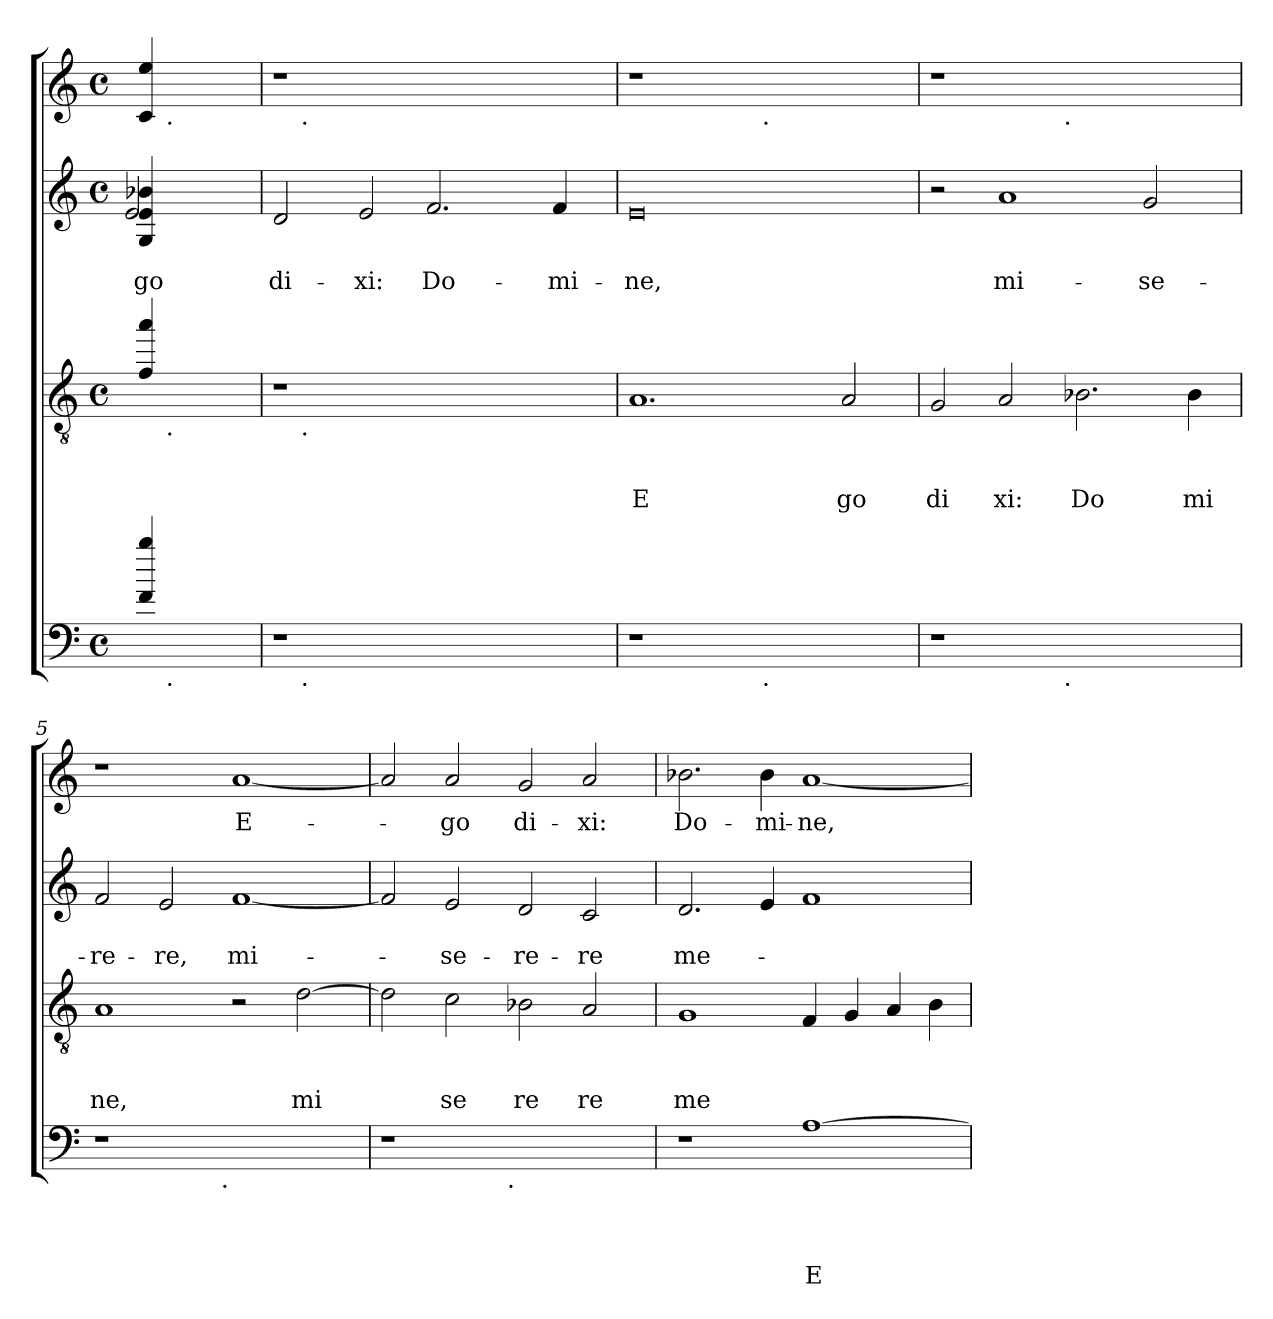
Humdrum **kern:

**kern	**text	**text	**text	**text	**kern	**text	**text	**text	**kern	**text	**text	**kern	**text
*part4	*part4	*part4	*part4	*part4	*part3	*part3	*part3	*part3	*part2	*part2	*part2	*part1	*part1
*staff4	*staff4	*staff4	*staff4	*staff4	*staff3	*staff3	*staff3	*staff3	*staff2	*staff2	*staff2	*staff1	*staff1
!!LO:PB:g=z
*clefF4	*	*	*	*	*clefGv2	*	*	*	*clefG2	*	*	*clefG2	*
*k[]	*	*	*	*	*k[]	*	*	*	*k[]	*	*	*k[]	*
*C:	*	*	*	*	*C:	*	*	*	*C:	*	*	*C:	*
*M4/4	*	*	*	*	*M4/4	*	*	*	*M4/4	*	*	*M4/4	*
*met(c)	*	*	*	*	*met(c)	*	*	*	*met(c)	*	*	*met(c)	*
=1	=1	=1	=1	=1	=1	=1	=1	=1	=1	=1	=1	=1	=1
!	!	!	!	!	!	!	!	!	!	!	!LO:LY:b	!	!
*	*	*	*	*	*	*	*	*	*^	*	*	*	*
!	!	!	!	!	!	!	!	!	!	!	!	!LO:LY:b	!	!
*^	*	*	*	*	*^	*	*	*	*	*	*	*	*^	*
4f/ 4bb/	16..ryy	.	.	.	.	4f/ 4aa/	16..ryy	.	.	.	4G/ 4e/ 4b-X/	2e/	.	-go	4c/ 4ee/	16..ryy	.
!	!	!	!	!	!	!	!	!	!	!	!	!	!	!	!	!LO:TX:b:t=.	!
!	!	!	!	!	!	!	!LO:TX:b:t=.	!	!	!	!	!	!	!	!	!	!
!	!LO:TX:b:t=.	!	!	!	!	!	!	!	!	!	!	!	!	!	!	!	!
.	4ryy	.	.	.	.	.	4ryy	.	.	.	.	.	.	.	.	4ryy	.
4ryy	.	.	.	.	.	4ryy	.	.	.	.	4ryy	.	.	.	4ryy	.	.
.	8ryy	.	.	.	.	.	8ryy	.	.	.	.	.	.	.	.	8ryy	.
.	64ryy	.	.	.	.	.	64ryy	.	.	.	.	.	.	.	.	64ryy	.
=2	=2	=2	=2	=2	=2	=2	=2	=2	=2	=2	=2	=2	=2	=2	=2	=2	=2
!	!	!	!	!	!	!	!	!	!	!	!	!	!	!LO:LY:b	!	!	!
*	*	*	*	*	*	*	*	*	*	*	*v	*v	*	*	*	*	*
1r	16..ryy	.	.	.	.	1r	16..ryy	.	.	.	2d/	.	di-	1r	16..ryy	.
!	!	!	!	!	!	!	!	!	!	!	!	!	!	!	!LO:TX:b:t=.	!
!	!	!	!	!	!	!	!LO:TX:b:t=.	!	!	!	!	!	!	!	!	!
!	!LO:TX:b:t=.	!	!	!	!	!	!	!	!	!	!	!	!	!	!	!
.	1ryy	.	.	.	.	.	1ryy	.	.	.	.	.	.	.	1ryy	.
!	!	!	!	!	!	!	!	!	!	!	!	!	!LO:LY:b	!	!	!
.	.	.	.	.	.	.	.	.	.	.	2e/	.	-xi:	.	.	.
!	!	!	!	!	!	!	!	!	!	!	!	!	!LO:LY:b	!	!	!
1ryy	.	.	.	.	.	1ryy	.	.	.	.	2.f/	.	Do-	1ryy	.	.
.	2ryy	.	.	.	.	.	2ryy	.	.	.	.	.	.	.	2ryy	.
.	4ryy	.	.	.	.	.	4ryy	.	.	.	.	.	.	.	4ryy	.
!	!	!	!	!	!	!	!	!	!	!	!	!	!LO:LY:b	!	!	!
.	.	.	.	.	.	.	.	.	.	.	4f/	.	-mi-	.	.	.
.	8ryy	.	.	.	.	.	8ryy	.	.	.	.	.	.	.	8ryy	.
.	64ryy	.	.	.	.	.	64ryy	.	.	.	.	.	.	.	64ryy	.
=3	=3	=3	=3	=3	=3	=3	=3	=3	=3	=3	=3	=3	=3	=3	=3	=3
!	!	!	!	!	!	!	!	!	!	!LO:LY:b	!	!	!LO:LY:b	!	!	!
*	*	*	*	*	*	*v	*v	*	*	*	*	*	*	*	*	*
1r	2ryy	.	.	.	.	1.A	.	.	E	0e	.	-ne,	1r	2ryy	.
.	4...ryy	.	.	.	.	.	.	.	.	.	.	.	.	4...ryy	.
!	!	!	!	!	!	!	!	!	!	!	!	!	!	!LO:TX:b:t=.	!
!	!LO:TX:b:t=.	!	!	!	!	!	!	!	!	!	!	!	!	!	!
.	1ryy	.	.	.	.	.	.	.	.	.	.	.	.	1ryy	.
1ryy	.	.	.	.	.	.	.	.	.	.	.	.	1ryy	.	.
!	!	!	!	!	!	!	!	!	!LO:LY:b	!	!	!	!	!	!
.	.	.	.	.	.	2A/	.	.	go	.	.	.	.	.	.
.	32ryy	.	.	.	.	.	.	.	.	.	.	.	.	32ryy	.
=4	=4	=4	=4	=4	=4	=4	=4	=4	=4	=4	=4	=4	=4	=4	=4
!	!	!	!	!	!	!	!	!	!LO:LY:b	!	!	!	!	!	!
1r	2ryy	.	.	.	.	2G/	.	.	di	2r	.	.	1r	2ryy	.
!	!	!	!	!	!	!	!	!	!LO:LY:b	!	!	!LO:LY:b	!	!	!
.	4...ryy	.	.	.	.	2A/	.	.	xi:	1a	.	mi-	.	4...ryy	.
!	!	!	!	!	!	!	!	!	!	!	!	!	!	!LO:TX:b:t=.	!
!	!LO:TX:b:t=.	!	!	!	!	!	!	!	!	!	!	!	!	!	!
.	1ryy	.	.	.	.	.	.	.	.	.	.	.	.	1ryy	.
!	!	!	!	!	!	!	!	!	!LO:LY:b	!	!	!	!	!	!
1ryy	.	.	.	.	.	2.B-X\	.	.	Do	.	.	.	1ryy	.	.
!	!	!	!	!	!	!	!	!	!	!	!	!LO:LY:b	!	!	!
.	.	.	.	.	.	.	.	.	.	2g/	.	-se-	.	.	.
!	!	!	!	!	!	!	!	!	!LO:LY:b	!	!	!	!	!	!
.	.	.	.	.	.	4B-\	.	.	mi	.	.	.	.	.	.
.	32ryy	.	.	.	.	.	.	.	.	.	.	.	.	32ryy	.
=5	=5	=5	=5	=5	=5	=5	=5	=5	=5	=5	=5	=5	=5	=5	=5
!	!	!	!	!	!	!	!	!	!LO:LY:b	!	!	!LO:LY:b	!	!	!
*	*	*	*	*	*	*	*	*	*	*	*	*	*v	*v	*
1r	2ryy	.	.	.	.	1A	.	.	ne,	2f/	.	-re-	1r	.
!	!	!	!	!	!	!	!	!	!	!	!	!LO:LY:b	!	!
.	4...ryy	.	.	.	.	.	.	.	.	2e/	.	-re,	.	.
!	!LO:TX:b:t=.	!	!	!	!	!	!	!	!	!	!	!	!	!
.	1ryy	.	.	.	.	.	.	.	.	.	.	.	.	.
!	!	!	!	!	!	!	!	!	!	!	!	!LO:LY:b	!	!LO:LY:b
1ryy	.	.	.	.	.	2r	.	.	.	[<1f	.	mi-	[<1a	E-
!	!	!	!	!	!	!	!	!	!LO:LY:b	!	!	!	!	!
.	.	.	.	.	.	[<2d\	.	.	mi	.	.	.	.	.
.	32ryy	.	.	.	.	.	.	.	.	.	.	.	.	.
!!LO:LB:g=z
=6	=6	=6	=6	=6	=6	=6	=6	=6	=6	=6	=6	=6	=6	=6
1r	2ryy	.	.	.	.	2d\]	.	.	.	2f/]	.	.	2a/]	.
!	!	!	!	!	!	!	!	!	!LO:LY:b	!	!	!LO:LY:b	!	!LO:LY:b
.	4...ryy	.	.	.	.	2c\	.	.	se	2e/	.	-se-	2a/	-go
!	!LO:TX:b:t=.	!	!	!	!	!	!	!	!	!	!	!	!	!
.	1ryy	.	.	.	.	.	.	.	.	.	.	.	.	.
!	!	!	!	!	!	!	!	!	!LO:LY:b	!	!	!LO:LY:b	!	!LO:LY:b
1ryy	.	.	.	.	.	2B-X\	.	.	re	2d/	.	-re-	2g/	di-
!	!	!	!	!	!	!	!	!	!LO:LY:b	!	!	!LO:LY:b	!	!LO:LY:b
.	.	.	.	.	.	2A/	.	.	re	2c/	.	-re	2a/	-xi:
.	32ryy	.	.	.	.	.	.	.	.	.	.	.	.	.
=7	=7	=7	=7	=7	=7	=7	=7	=7	=7	=7	=7	=7	=7	=7
!	!	!	!	!	!	!	!	!	!LO:LY:b	!	!	!LO:LY:b	!	!LO:LY:b
*v	*v	*	*	*	*	*	*	*	*	*	*	*	*	*
1r	.	.	.	.	1G	.	.	me	2.d/	.	me-	2.b-X\	Do-
!	!	!	!	!	!	!	!	!	!	!	!	!	!LO:LY:b
.	.	.	.	.	.	.	.	.	4e/	.	.	4b-\	-mi-
!	!	!	!	!LO:LY:b	!	!	!	!	!	!	!	!	!LO:LY:b
[>1A	.	.	.	E	4F/	.	.	.	1f	.	.	[<1a	-ne,
.	.	.	.	.	4G/	.	.	.	.	.	.	.	.
.	.	.	.	.	4A/	.	.	.	.	.	.	.	.
.	.	.	.	.	4B\	.	.	.	.	.	.	.	.
=	=	=	=	=	=	=	=	=	=	=	=	=	=
*-	*-	*-	*-	*-	*-	*-	*-	*-	*-	*-	*-	*-	*-
